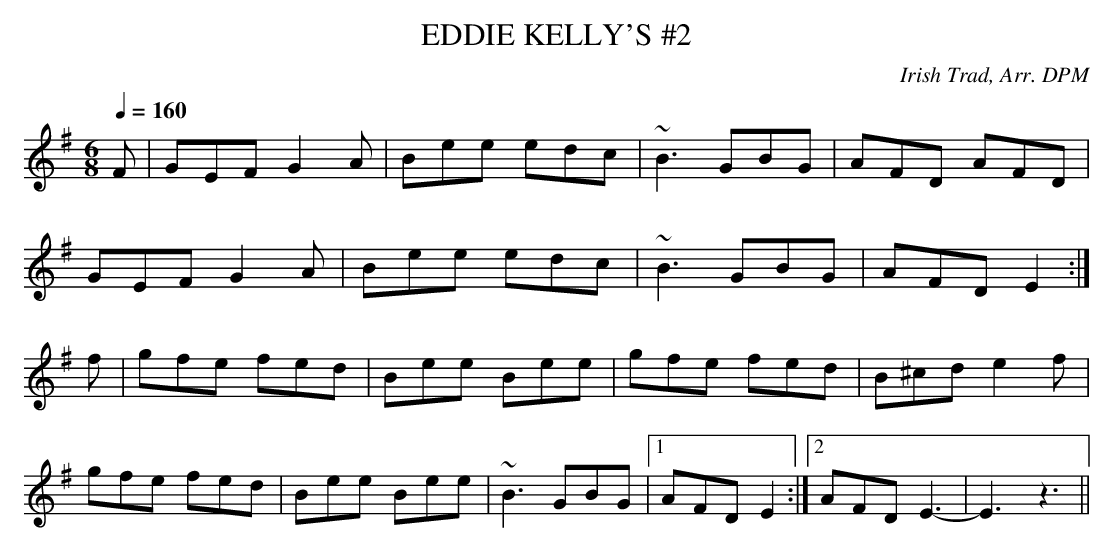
X:1
T:EDDIE KELLY'S #2
C:Irish Trad, Arr. DPM
M:6/8
Q:1/4=160
L:1/8
K:Em
F|GEF G2A|Bee edc|~B3 GBG|AFD AFD|
GEF G2A|Bee edc|~B3 GBG|AFD E2:|
f|gfe fed|Bee Bee|gfe fed|B^cd e2 f|
gfe fed|Bee Bee|~B3 GBG|1AFD E2:|2AFD E3-|E3z3||
